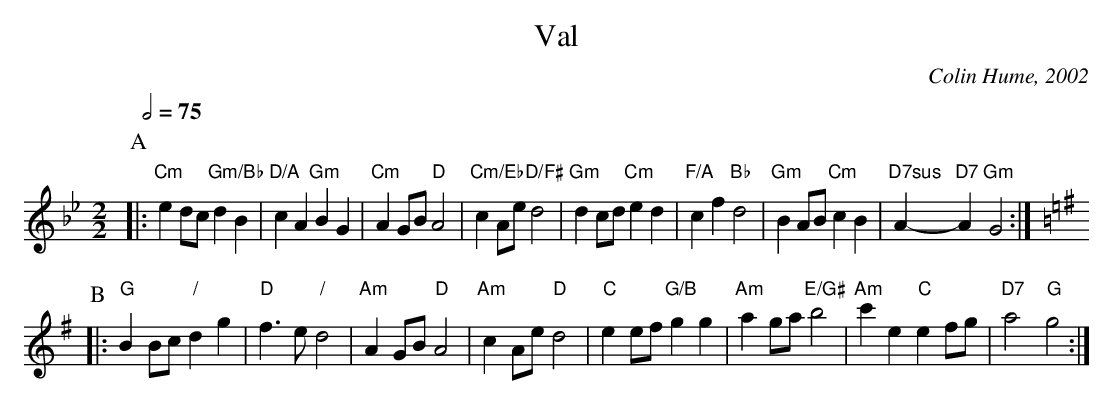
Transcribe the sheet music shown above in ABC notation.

X:1
T:Val
C:Colin Hume, 2002
M:2/2
L:1/4
Q:1/2=75
K:Gm
P:A
|: "Cm"e d/c/ "Gm/Bb"dB | "D/A"cA "Gm"BG | "Cm"A G/B/ "D"A2 | "Cm/Eb"c A/e/ "D/F#"d2 |\
"Gm"d c/d/ "Cm"ed | "F/A"cf "Bb"d2 | "Gm"B A/B/ "Cm"cB | "D7sus"A- "D7"A "Gm"G2 :|
K:G
P:B
|: "G"B B/c/ "/"dg | "D"f3/e/ "/"d2 | "Am"A G/B/ "D"A2 | "Am"c A/e/ "D"d2 |\
"C"e e/f/ "G/B"gg | "Am"ag/a/ "E/G#"b2 | "Am"c'e "C"ef/g/ | "D7"a2 "G"g2 :|
